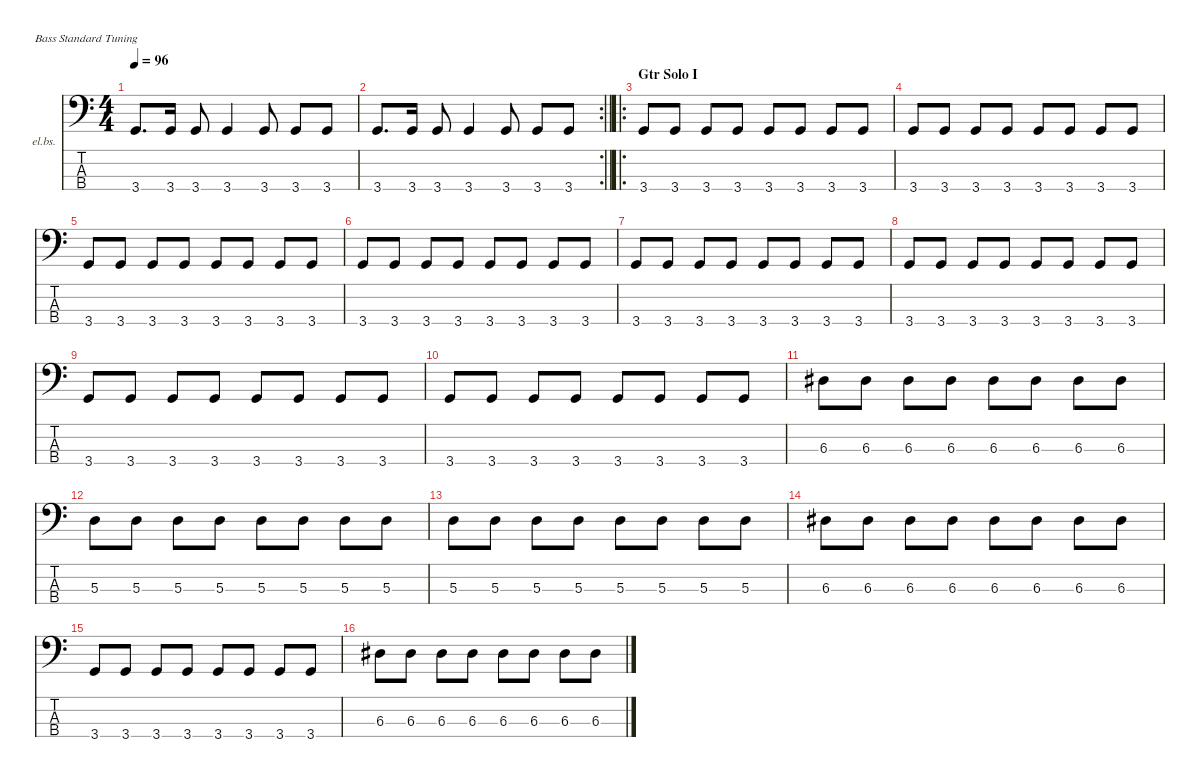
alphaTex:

\defaultSystemsLayout 4
\hideDynamics
\bracketExtendMode nobrackets
\firstSystemTrackNameOrientation horizontal
\otherSystemsTrackNameOrientation horizontal
\track ("Bass" "el.bs.") {instrument electricbassfinger}
\staff {score tabs}
\tuning (G2 D2 A1 E1)
\ts (4 4)
\tempo 96
\clef f4
\ks c
3.4.8{d dy f} 3.4.16 3.4.8 3.4.4 3.4.8 3.4.8 3.4.8 |
\rc 2
\barLineRight lightlight
3.4.8{d} 3.4.16 3.4.8 3.4.4 3.4.8 3.4.8 3.4.8 |
\ro
\section ("" "Gtr Solo I")
3.4.8 3.4.8 3.4.8 3.4.8 3.4.8 3.4.8 3.4.8 3.4.8 |
3.4.8 3.4.8 3.4.8 3.4.8 3.4.8 3.4.8 3.4.8 3.4.8 |
3.4.8 3.4.8 3.4.8 3.4.8 3.4.8 3.4.8 3.4.8 3.4.8 |
3.4.8 3.4.8 3.4.8 3.4.8 3.4.8 3.4.8 3.4.8 3.4.8 |
3.4.8 3.4.8 3.4.8 3.4.8 3.4.8 3.4.8 3.4.8 3.4.8 |
3.4.8 3.4.8 3.4.8 3.4.8 3.4.8 3.4.8 3.4.8 3.4.8 |
3.4.8 3.4.8 3.4.8 3.4.8 3.4.8 3.4.8 3.4.8 3.4.8 |
3.4.8 3.4.8 3.4.8 3.4.8 3.4.8 3.4.8 3.4.8 3.4.8 |
6.3{acc #}.8 6.3{acc #}.8 6.3{acc #}.8 6.3{acc #}.8 6.3{acc #}.8 6.3{acc #}.8 6.3{acc #}.8 6.3{acc #}.8 |
5.3.8 5.3.8 5.3.8 5.3.8 5.3.8 5.3.8 5.3.8 5.3.8 |
5.3.8 5.3.8 5.3.8 5.3.8 5.3.8 5.3.8 5.3.8 5.3.8 |
6.3{acc #}.8 6.3{acc #}.8 6.3{acc #}.8 6.3{acc #}.8 6.3{acc #}.8 6.3{acc #}.8 6.3{acc #}.8 6.3{acc #}.8 |
3.4.8 3.4.8 3.4.8 3.4.8 3.4.8 3.4.8 3.4.8 3.4.8 |
6.3{acc #}.8 6.3{acc #}.8 6.3{acc #}.8 6.3{acc #}.8 6.3{acc #}.8 6.3{acc #}.8 6.3{acc #}.8 6.3{acc #}.8
